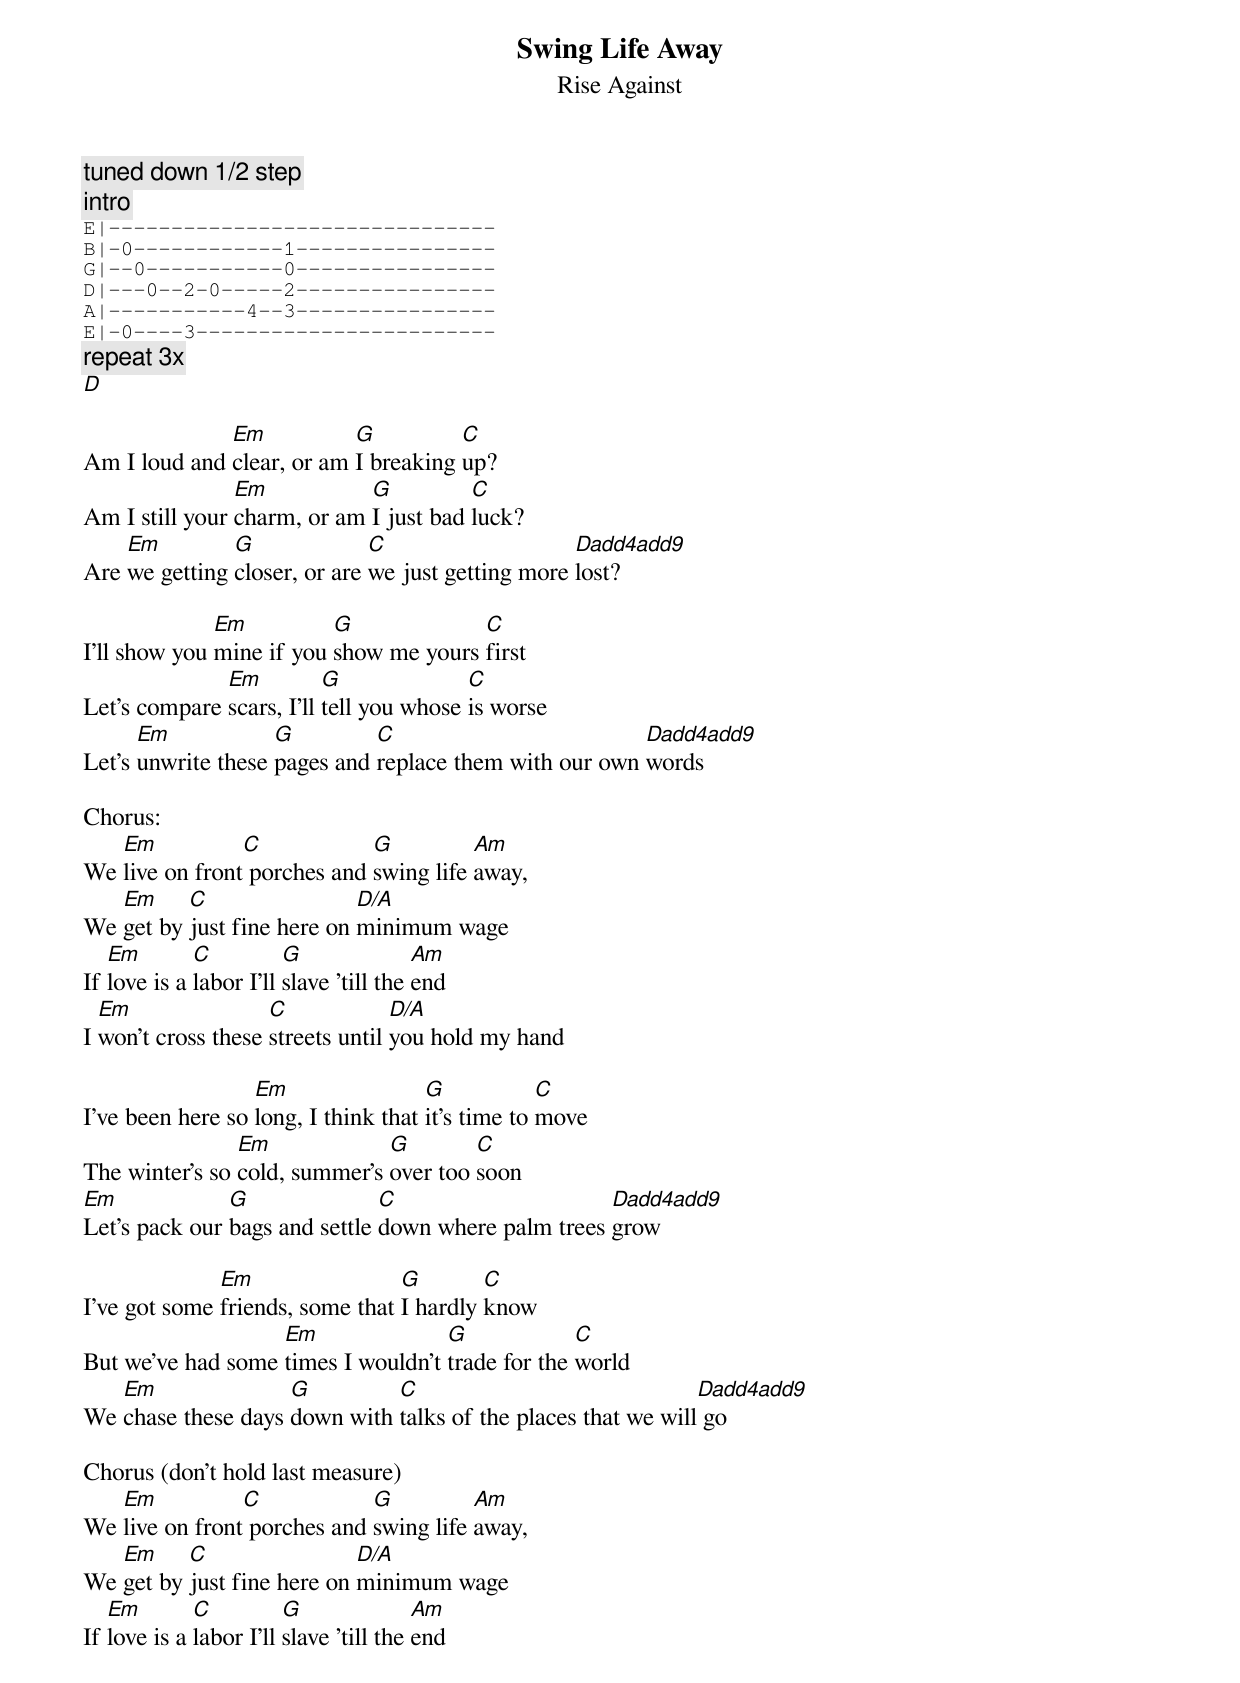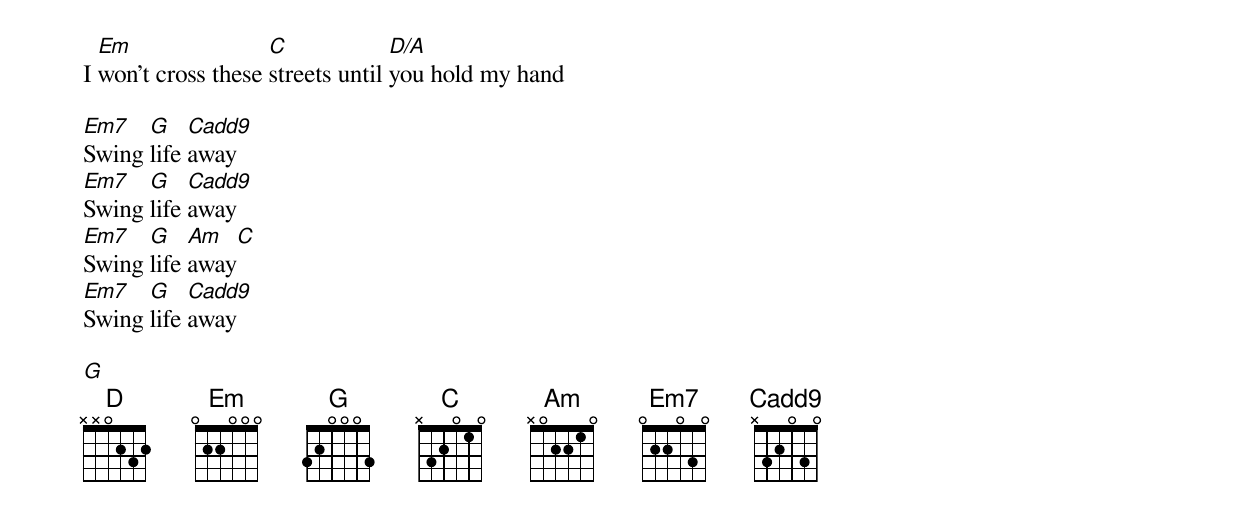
{title: Swing Life Away}
{subtitle: Rise Against }

{c:tuned down 1/2 step}
{c:intro}
{sot}
E|-------------------------------
B|-0------------1----------------
G|--0-----------0----------------
D|---0--2-0-----2----------------
A|-----------4--3----------------
E|-0----3------------------------
{eot}
{c:repeat 3x}
[D]

Am I loud and [Em]clear, or am [G]I breaking [C]up?
Am I still your [Em]charm, or am [G]I just bad [C]luck?
Are [Em]we getting [G]closer, or are [C]we just getting more [Dadd4add9]lost?

I'll show you [Em]mine if you [G]show me yours [C]first
Let's compare [Em]scars, I'll [G]tell you whose [C]is worse
Let's [Em]unwrite these [G]pages and [C]replace them with our own [Dadd4add9]words

Chorus:
We [Em]live on front[C] porches and [G]swing life [Am]away,
We [Em]get by [C]just fine here on [D/A]minimum wage
If [Em]love is a [C]labor I'll [G]slave 'till the [Am]end
I [Em]won't cross these [C]streets until [D/A]you hold my hand

I've been here so [Em]long, I think that [G]it's time to [C]move
The winter's so [Em]cold, summer's [G]over too [C]soon
[Em]Let's pack our [G]bags and settle [C]down where palm trees [Dadd4add9]grow

I've got some [Em]friends, some that [G]I hardly [C]know
But we've had some [Em]times I wouldn't [G]trade for the [C]world
We [Em]chase these days [G]down with [C]talks of the places that we will[Dadd4add9] go

Chorus (don't hold last measure)
We [Em]live on front[C] porches and [G]swing life [Am]away,
We [Em]get by [C]just fine here on [D/A]minimum wage
If [Em]love is a [C]labor I'll [G]slave 'till the [Am]end
I [Em]won't cross these [C]streets until [D/A]you hold my hand

[Em7]Swing [G]life [Cadd9]away
[Em7]Swing [G]life [Cadd9]away
[Em7]Swing [G]life [Am]away[C]
[Em7]Swing [G]life [Cadd9]away

[G]
